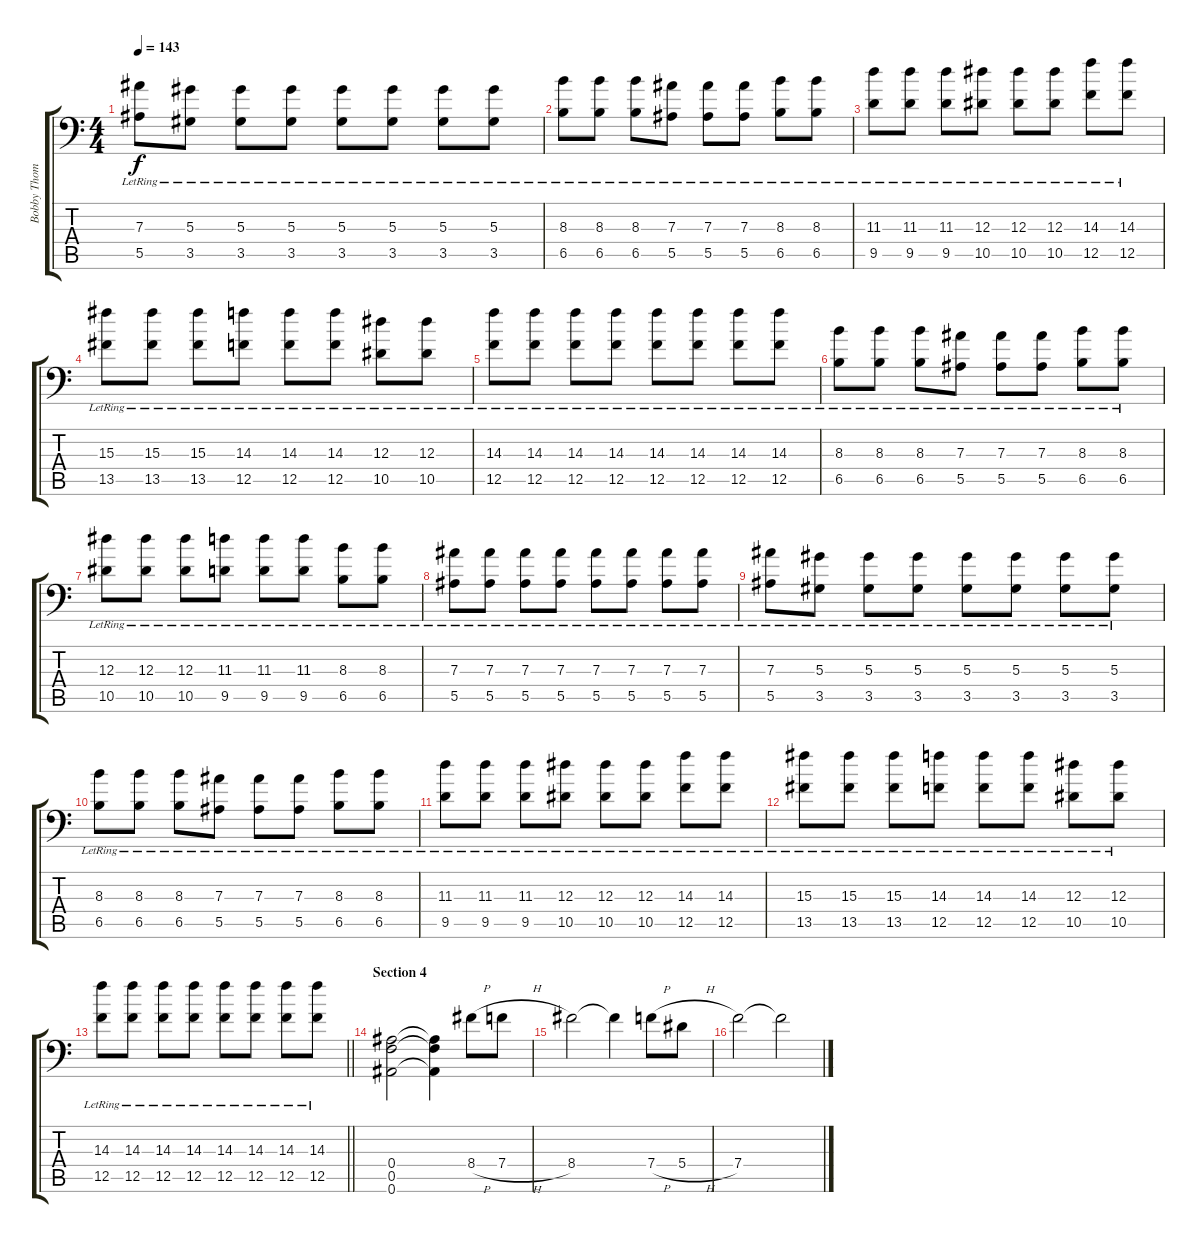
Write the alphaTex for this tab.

\track ("Bobby Thompson" "Bobby Thom") {instrument overdrivenguitar}
\staff {score tabs}
\tuning (C4 G3 Eb3 Bb2 F2 Bb1) {hide}
\ts (4 4)
\tempo 143
\clef f4
\ks c
(7.3{lr} 5.5{lr}).8{dy f} (5.3{lr} 3.5{lr}).8 (5.3{lr} 3.5{lr}).8 (5.3{lr} 3.5{lr}).8 (5.3{lr} 3.5{lr}).8 (5.3{lr} 3.5{lr}).8 (5.3{lr} 3.5{lr}).8 (5.3{lr} 3.5{lr}).8 |
(8.3{lr} 6.5{lr}).8 (8.3{lr} 6.5{lr}).8 (8.3{lr} 6.5{lr}).8 (7.3{lr} 5.5{lr}).8 (7.3{lr} 5.5{lr}).8 (7.3{lr} 5.5{lr}).8 (8.3{lr} 6.5{lr}).8 (8.3{lr} 6.5{lr}).8 |
(11.3{lr} 9.5{lr}).8 (11.3{lr} 9.5{lr}).8 (11.3{lr} 9.5{lr}).8 (12.3{lr} 10.5{lr}).8 (12.3{lr} 10.5{lr}).8 (12.3{lr} 10.5{lr}).8 (14.3{lr} 12.5{lr}).8 (14.3{lr} 12.5{lr}).8 |
(15.3{lr} 13.5{lr}).8 (15.3{lr} 13.5{lr}).8 (15.3{lr} 13.5{lr}).8 (14.3{lr} 12.5{lr}).8 (14.3{lr} 12.5{lr}).8 (14.3{lr} 12.5{lr}).8 (12.3{lr} 10.5{lr}).8 (12.3{lr} 10.5{lr}).8 |
(14.3{lr} 12.5{lr}).8 (14.3{lr} 12.5{lr}).8 (14.3{lr} 12.5{lr}).8 (14.3{lr} 12.5{lr}).8 (14.3{lr} 12.5{lr}).8 (14.3{lr} 12.5{lr}).8 (14.3{lr} 12.5{lr}).8 (14.3{lr} 12.5{lr}).8 |
(8.3{lr} 6.5{lr}).8 (8.3{lr} 6.5{lr}).8 (8.3{lr} 6.5{lr}).8 (7.3{lr} 5.5{lr}).8 (7.3{lr} 5.5{lr}).8 (7.3{lr} 5.5{lr}).8 (8.3{lr} 6.5{lr}).8 (8.3{lr} 6.5{lr}).8 |
(12.3{lr} 10.5{lr}).8 (12.3{lr} 10.5{lr}).8 (12.3{lr} 10.5{lr}).8 (11.3{lr} 9.5{lr}).8 (11.3{lr} 9.5{lr}).8 (11.3{lr} 9.5{lr}).8 (8.3{lr} 6.5{lr}).8 (8.3{lr} 6.5{lr}).8 |
(7.3{lr} 5.5{lr}).8 (7.3{lr} 5.5{lr}).8 (7.3{lr} 5.5{lr}).8 (7.3{lr} 5.5{lr}).8 (7.3{lr} 5.5{lr}).8 (7.3{lr} 5.5{lr}).8 (7.3{lr} 5.5{lr}).8 (7.3{lr} 5.5{lr}).8 |
(7.3{lr} 5.5{lr}).8 (5.3{lr} 3.5{lr}).8 (5.3{lr} 3.5{lr}).8 (5.3{lr} 3.5{lr}).8 (5.3{lr} 3.5{lr}).8 (5.3{lr} 3.5{lr}).8 (5.3{lr} 3.5{lr}).8 (5.3{lr} 3.5{lr}).8 |
(8.3{lr} 6.5{lr}).8 (8.3{lr} 6.5{lr}).8 (8.3{lr} 6.5{lr}).8 (7.3{lr} 5.5{lr}).8 (7.3{lr} 5.5{lr}).8 (7.3{lr} 5.5{lr}).8 (8.3{lr} 6.5{lr}).8 (8.3{lr} 6.5{lr}).8 |
(11.3{lr} 9.5{lr}).8 (11.3{lr} 9.5{lr}).8 (11.3{lr} 9.5{lr}).8 (12.3{lr} 10.5{lr}).8 (12.3{lr} 10.5{lr}).8 (12.3{lr} 10.5{lr}).8 (14.3{lr} 12.5{lr}).8 (14.3{lr} 12.5{lr}).8 |
(15.3{lr} 13.5{lr}).8 (15.3{lr} 13.5{lr}).8 (15.3{lr} 13.5{lr}).8 (14.3{lr} 12.5{lr}).8 (14.3{lr} 12.5{lr}).8 (14.3{lr} 12.5{lr}).8 (12.3{lr} 10.5{lr}).8 (12.3{lr} 10.5{lr}).8 |
\barLineRight lightlight
(14.3{lr} 12.5{lr}).8 (14.3{lr} 12.5{lr}).8 (14.3{lr} 12.5{lr}).8 (14.3{lr} 12.5{lr}).8 (14.3{lr} 12.5{lr}).8 (14.3{lr} 12.5{lr}).8 (14.3{lr} 12.5{lr}).8 (14.3{lr} 12.5{lr}).8 |
\section ("" "Section 4")
(0.4 0.5 0.6).2 (0.4{t} 0.5{t} 0.6{t}).4 8.4{h}.8 7.4{h}.8 |
8.4.2 8.4{t}.4 7.4{h}.8 5.4{h}.8 |
7.4.2 7.4{t}.2
